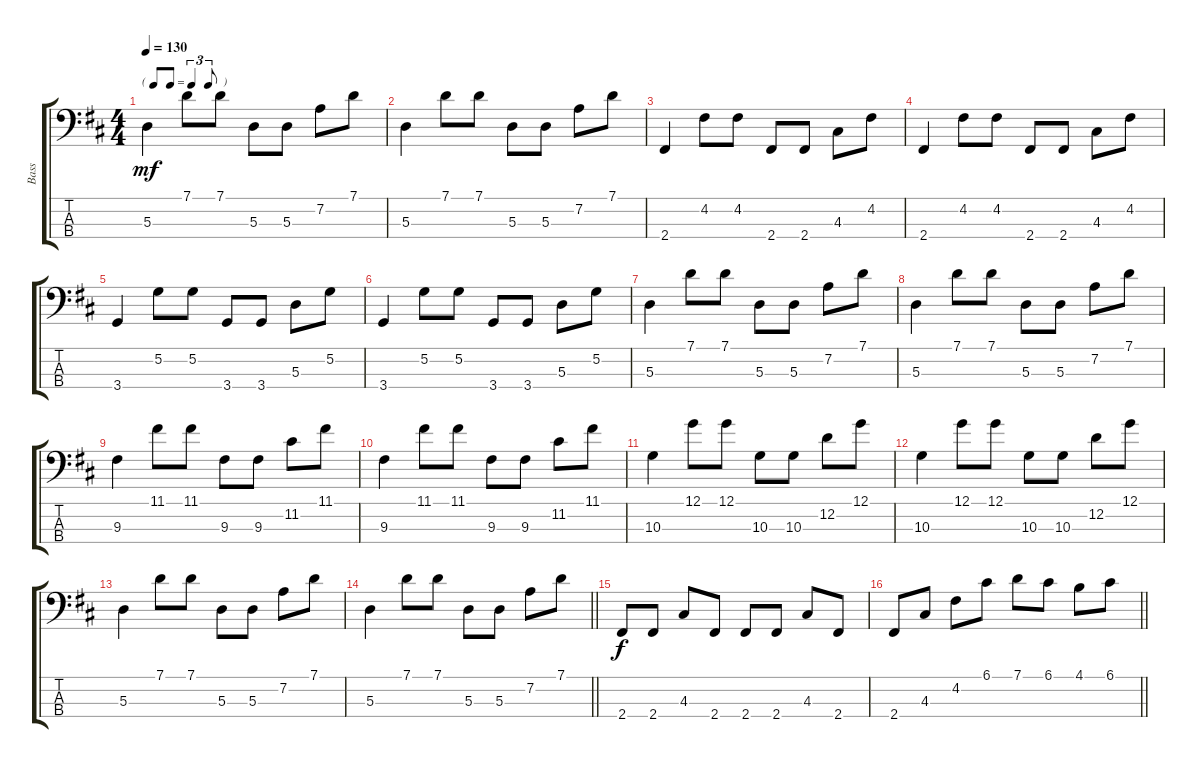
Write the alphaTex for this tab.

\track ("Bass" "Bass") {instrument electricbassfinger}
\staff {score tabs}
\tuning (G2 D2 A1 E1) {hide}
\ts (4 4)
\tf triplet8th
\tempo 130
\clef f4
\ks d
5.3.4{dy mf} 7.1.8 7.1.8 5.3.8 5.3.8 7.2.8 7.1.8 |
5.3.4 7.1.8 7.1.8 5.3.8 5.3.8 7.2.8 7.1.8 |
2.4.4 4.2.8 4.2.8 2.4.8 2.4.8 4.3.8 4.2.8 |
2.4.4 4.2.8 4.2.8 2.4.8 2.4.8 4.3.8 4.2.8 |
3.4.4 5.2.8 5.2.8 3.4.8 3.4.8 5.3.8 5.2.8 |
3.4.4 5.2.8 5.2.8 3.4.8 3.4.8 5.3.8 5.2.8 |
5.3.4 7.1.8 7.1.8 5.3.8 5.3.8 7.2.8 7.1.8 |
5.3.4 7.1.8 7.1.8 5.3.8 5.3.8 7.2.8 7.1.8 |
9.3.4 11.1.8 11.1.8 9.3.8 9.3.8 11.2.8 11.1.8 |
9.3.4 11.1.8 11.1.8 9.3.8 9.3.8 11.2.8 11.1.8 |
10.3.4 12.1.8 12.1.8 10.3.8 10.3.8 12.2.8 12.1.8 |
10.3.4 12.1.8 12.1.8 10.3.8 10.3.8 12.2.8 12.1.8 |
5.3.4 7.1.8 7.1.8 5.3.8 5.3.8 7.2.8 7.1.8 |
\barLineRight lightlight
5.3.4 7.1.8 7.1.8 5.3.8 5.3.8 7.2.8 7.1.8 |
2.4.8{dy f} 2.4.8 4.3.8 2.4.8 2.4.8 2.4.8 4.3.8 2.4.8 |
\barLineRight lightlight
2.4.8 4.3.8 4.2.8 6.1.8 7.1.8 6.1.8 4.1.8 6.1.8
